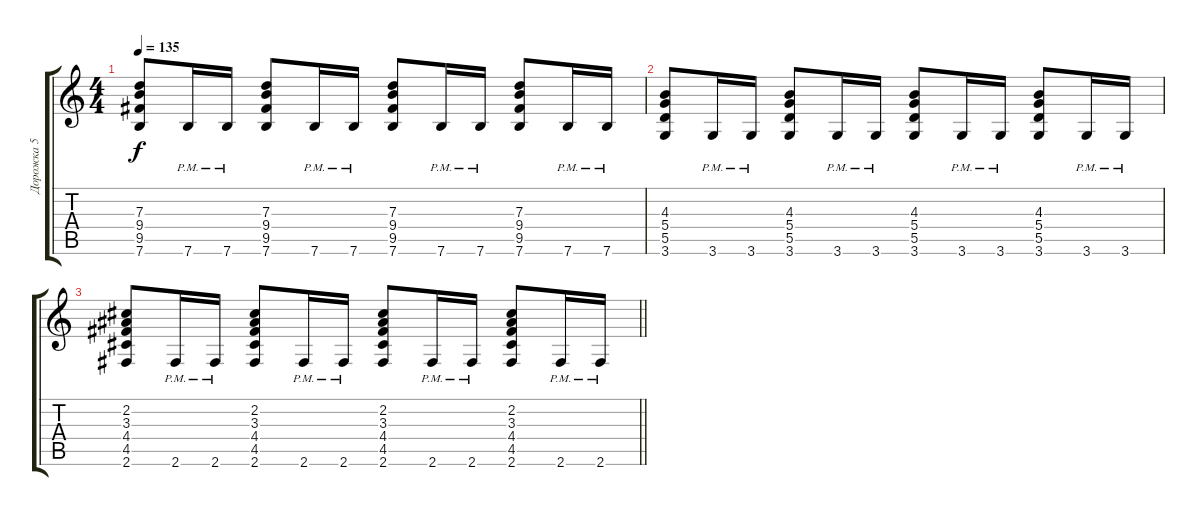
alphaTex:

\track ("Дорожка 5" "Дорожка 5") {instrument electricguitarclean}
\staff {score tabs}
\tuning (E4 B3 G3 D3 A2 E2) {hide}
\ts (4 4)
\tempo 135
\clef g2
\ks c
(7.3 9.4 9.5 7.6).8{dy f} 7.6{pm}.16 7.6{pm}.16 (7.3 9.4 9.5 7.6).8 7.6{pm}.16 7.6{pm}.16 (7.3 9.4 9.5 7.6).8 7.6{pm}.16 7.6{pm}.16 (7.3 9.4 9.5 7.6).8 7.6{pm}.16 7.6{pm}.16 |
(4.3 5.4 5.5 3.6).8 3.6{pm}.16 3.6{pm}.16 (4.3 5.4 5.5 3.6).8 3.6{pm}.16 3.6{pm}.16 (4.3 5.4 5.5 3.6).8 3.6{pm}.16 3.6{pm}.16 (4.3 5.4 5.5 3.6).8 3.6{pm}.16 3.6{pm}.16 |
\barLineRight lightlight
(2.2 3.3 4.4 4.5 2.6).8 2.6{pm}.16 2.6{pm}.16 (2.2 3.3 4.4 4.5 2.6).8 2.6{pm}.16 2.6{pm}.16 (2.2 3.3 4.4 4.5 2.6).8 2.6{pm}.16 2.6{pm}.16 (2.2 3.3 4.4 4.5 2.6).8 2.6{pm}.16 2.6{pm}.16
